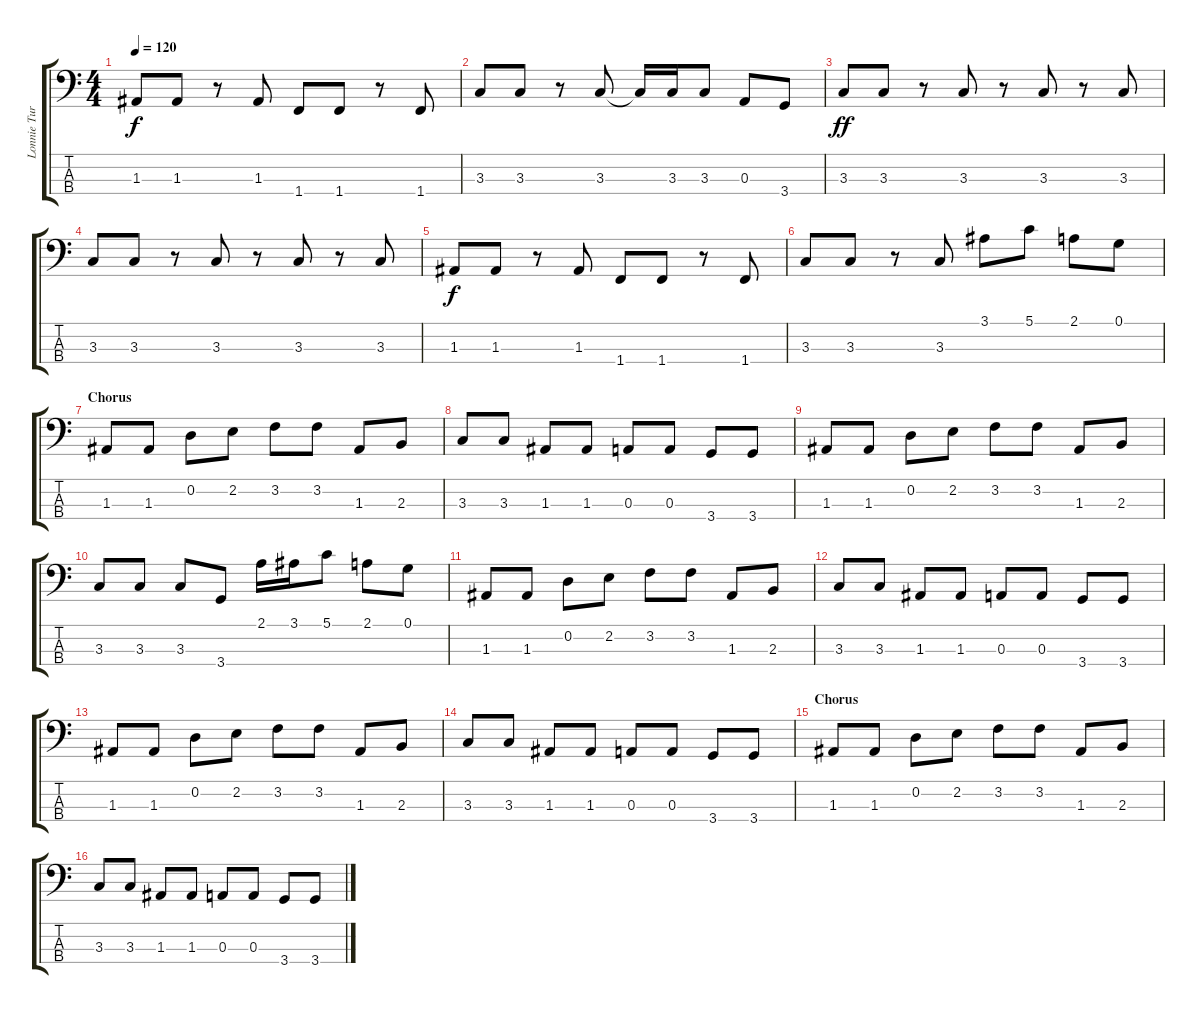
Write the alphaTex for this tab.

\track ("Lonnie Turner" "Lonnie Tur") {instrument electricbasspick}
\staff {score tabs}
\tuning (G2 D2 A1 E1) {hide}
\ts (4 4)
\tempo 120
\clef f4
\ks c
1.3.8{dy f} 1.3.8 r.8 1.3.8 1.4.8 1.4.8 r.8 1.4.8 |
3.3.8 3.3.8 r.8 3.3.8 3.3{t}.16 3.3.16 3.3.8 0.3.8 3.4.8 |
3.3.8{dy ff} 3.3.8 r.8 3.3.8 r.8 3.3.8 r.8 3.3.8 |
3.3.8 3.3.8 r.8 3.3.8 r.8 3.3.8 r.8 3.3.8 |
1.3.8{dy f} 1.3.8 r.8 1.3.8 1.4.8 1.4.8 r.8 1.4.8 |
3.3.8 3.3.8 r.8 3.3.8 3.1.8 5.1.8 2.1.8 0.1.8 |
\section ("" "Chorus")
1.3.8 1.3.8 0.2.8 2.2.8 3.2.8 3.2.8 1.3.8 2.3.8 |
3.3.8 3.3.8 1.3.8 1.3.8 0.3.8 0.3.8 3.4.8 3.4.8 |
1.3.8 1.3.8 0.2.8 2.2.8 3.2.8 3.2.8 1.3.8 2.3.8 |
3.3.8 3.3.8 3.3.8 3.4.8 2.1.16 3.1.16 5.1.8 2.1.8 0.1.8 |
1.3.8 1.3.8 0.2.8 2.2.8 3.2.8 3.2.8 1.3.8 2.3.8 |
3.3.8 3.3.8 1.3.8 1.3.8 0.3.8 0.3.8 3.4.8 3.4.8 |
1.3.8 1.3.8 0.2.8 2.2.8 3.2.8 3.2.8 1.3.8 2.3.8 |
3.3.8 3.3.8 1.3.8 1.3.8 0.3.8 0.3.8 3.4.8 3.4.8 |
\section ("" "Chorus")
1.3.8 1.3.8 0.2.8 2.2.8 3.2.8 3.2.8 1.3.8 2.3.8 |
3.3.8 3.3.8 1.3.8 1.3.8 0.3.8 0.3.8 3.4.8 3.4.8
